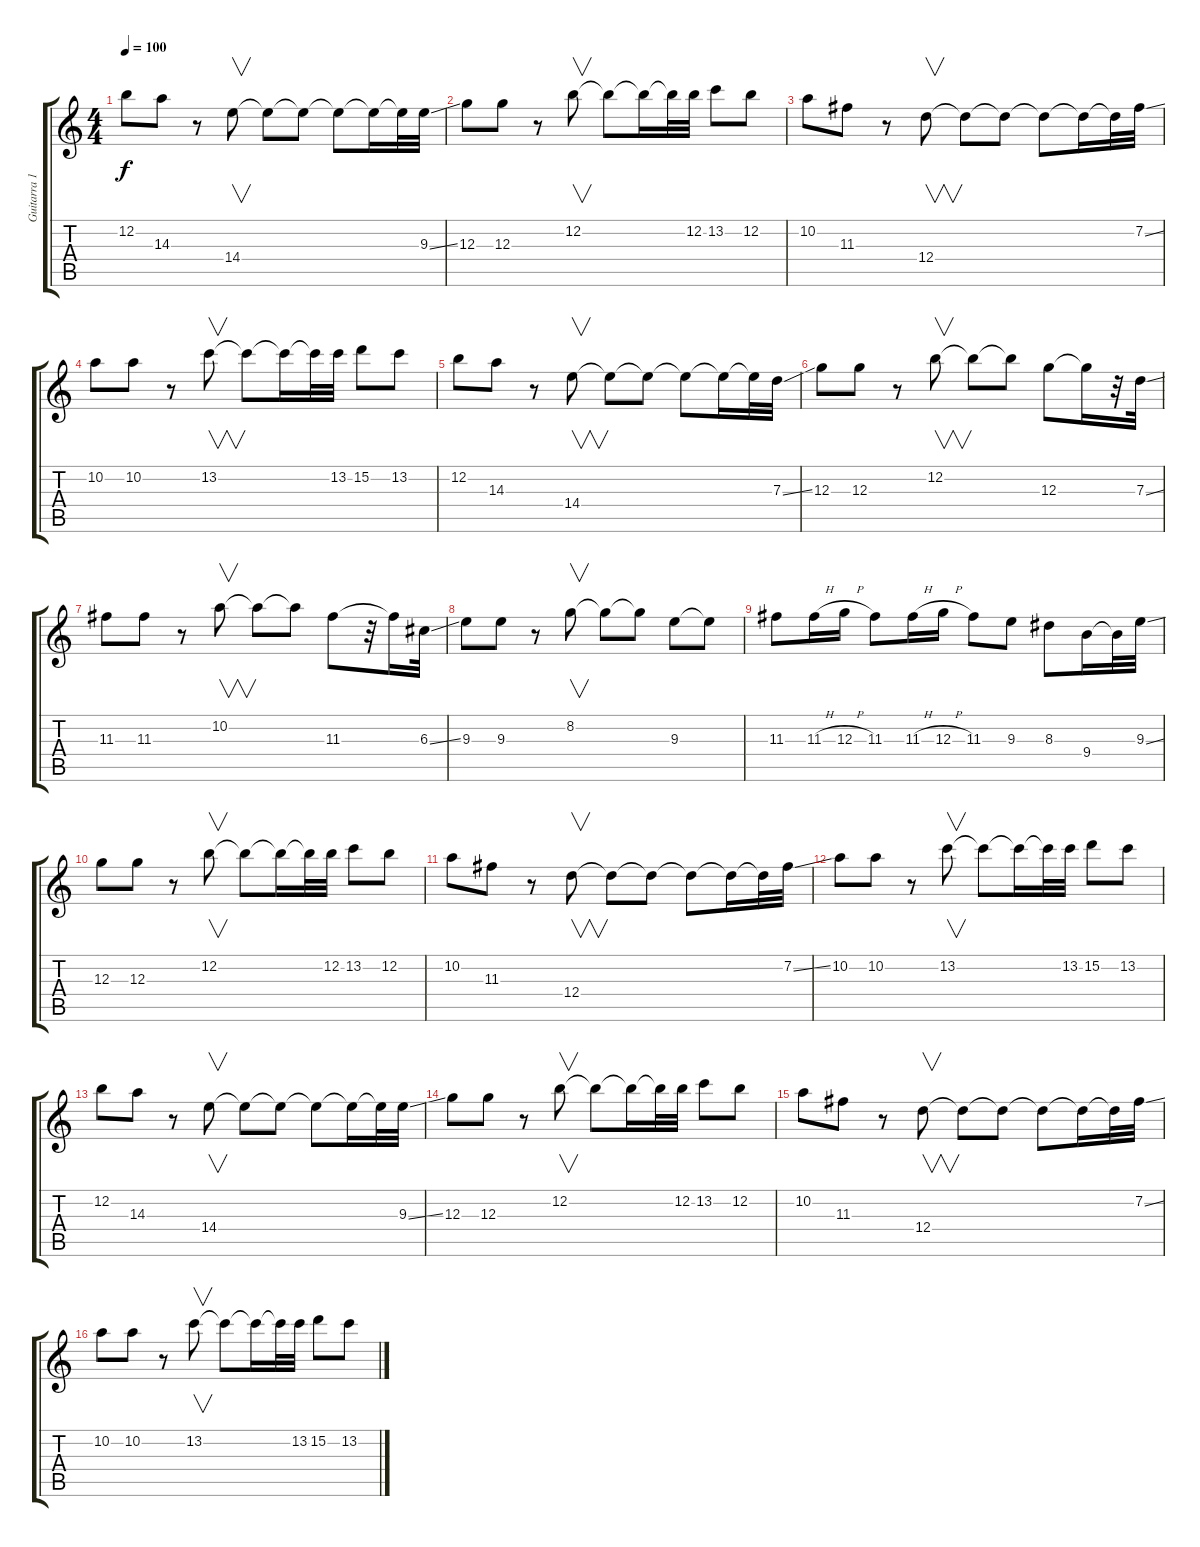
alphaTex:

\track ("Guitarra 1" "Guitarra 1") {instrument overdrivenguitar}
\staff {score tabs}
\tuning (E4 B3 G3 D3 A2 E2) {hide}
\ts (4 4)
\tempo 100
\clef g2
\ks c
12.2.8{dy f} 14.3.8 r.8 14.4.8{v} 14.4{t}.8 14.4{t}.8 14.4{t}.8 14.4{t}.16 14.4{t}.32 9.3{ss}.32 |
12.3.8 12.3.8 r.8 12.2.8{v} 12.2{t}.8 12.2{t}.16 12.2{t}.32 12.2.32 13.2.8 12.2.8 |
10.2.8 11.3.8 r.8 12.4.8{v} 12.4{t}.8 12.4{t}.8 12.4{t}.8 12.4{t}.16 12.4{t}.32 7.2{ss}.32 |
10.2.8 10.2.8 r.8 13.2.8{v} 13.2{t}.8 13.2{t}.16 13.2{t}.32 13.2.32 15.2.8 13.2.8 |
12.2.8 14.3.8 r.8 14.4.8{v} 14.4{t}.8 14.4{t}.8 14.4{t}.8 14.4{t}.16 14.4{t}.32 7.3{ss}.32 |
12.3.8 12.3.8 r.8 12.2.8{v} 12.2{t}.8 12.2{t}.8 12.3.8 12.3{t}.16 r.32 7.3{ss}.32 |
11.3.8 11.3.8 r.8 10.2.8{v} 10.2{t}.8 10.2{t}.8 11.3.8 r.32 11.3{t}.16 6.3{ss}.32 |
9.3.8 9.3.8 r.8 8.2.8{v} 8.2{t}.8 8.2{t}.8 9.3.8 9.3{t}.8 |
11.3.8 11.3{h}.16 12.3{h}.16 11.3.8 11.3{h}.16 12.3{h}.16 11.3.8 9.3.8 8.3.8 9.4.16 9.4{t}.32 9.3{ss}.32 |
12.3.8 12.3.8 r.8 12.2.8{v} 12.2{t}.8 12.2{t}.16 12.2{t}.32 12.2.32 13.2.8 12.2.8 |
10.2.8 11.3.8 r.8 12.4.8{v} 12.4{t}.8 12.4{t}.8 12.4{t}.8 12.4{t}.16 12.4{t}.32 7.2{ss}.32 |
10.2.8 10.2.8 r.8 13.2.8{v} 13.2{t}.8 13.2{t}.16 13.2{t}.32 13.2.32 15.2.8 13.2.8 |
12.2.8 14.3.8 r.8 14.4.8{v} 14.4{t}.8 14.4{t}.8 14.4{t}.8 14.4{t}.16 14.4{t}.32 9.3{ss}.32 |
12.3.8 12.3.8 r.8 12.2.8{v} 12.2{t}.8 12.2{t}.16 12.2{t}.32 12.2.32 13.2.8 12.2.8 |
10.2.8 11.3.8 r.8 12.4.8{v} 12.4{t}.8 12.4{t}.8 12.4{t}.8 12.4{t}.16 12.4{t}.32 7.2{ss}.32 |
10.2.8 10.2.8 r.8 13.2.8{v} 13.2{t}.8 13.2{t}.16 13.2{t}.32 13.2.32 15.2.8 13.2.8
